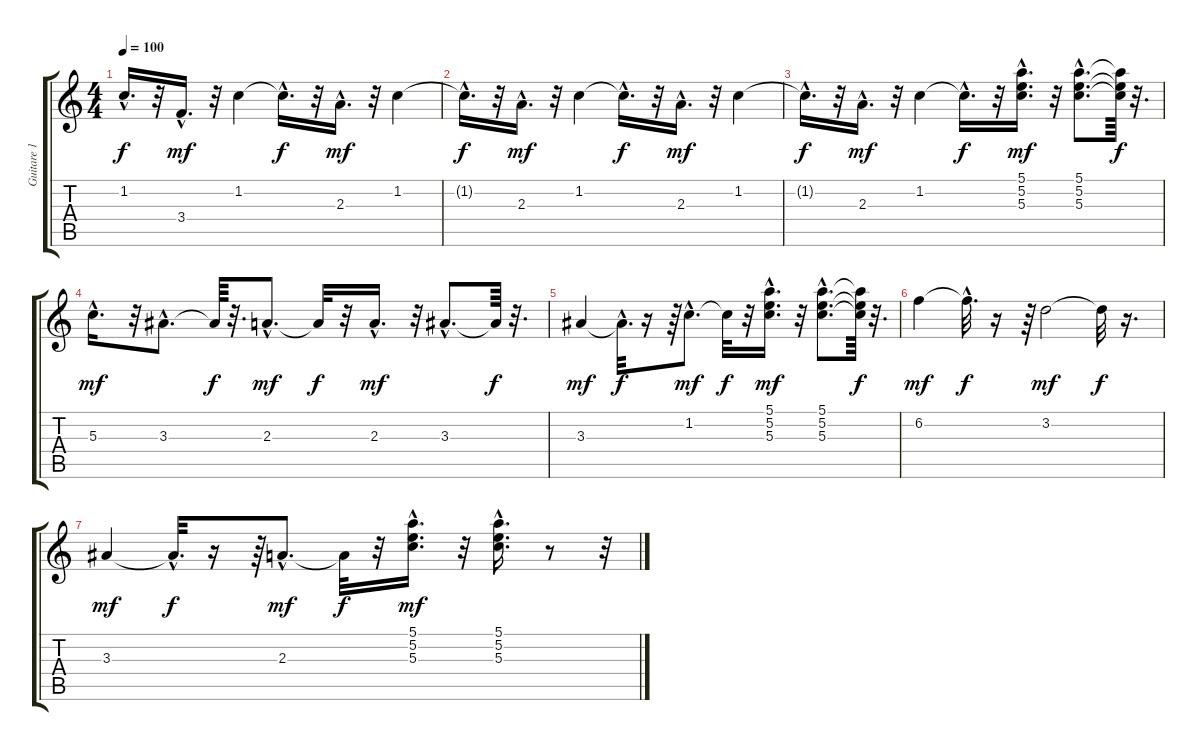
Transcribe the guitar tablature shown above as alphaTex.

\track ("Guitare 1" "Guitare 1") {instrument acousticguitarnylon}
\staff {score tabs}
\tuning (E4 B3 G3 D3 A2 E2) {hide}
\ts (4 4)
\tempo 100
\clef g2
\ks c
1.2{hac t}.16{d dy f} r.32 3.4{hac}.16{d dy mf} r.32 1.2.4 1.2{hac t}.16{d dy f} r.32 2.3{hac}.16{d dy mf} r.32 1.2.4 |
1.2{hac t}.16{d dy f} r.32 2.3{hac}.16{d dy mf} r.32 1.2.4 1.2{hac t}.16{d dy f} r.32 2.3{hac}.16{d dy mf} r.32 1.2.4 |
1.2{hac t}.16{d dy f} r.32 2.3{hac}.16{d dy mf} r.32 1.2.4 1.2{hac t}.16{d dy f} r.32 (5.1{hac} 5.2{hac} 5.3{hac}).16{d dy mf} r.32 (5.1{hac} 5.2{hac} 5.3{hac}).8{d} (5.1{t} 5.2{t} 5.3{t}).64{dy f} r.32{d} |
5.3{hac}.16{d dy mf} r.32 3.3{hac}.8{d} 3.3{t}.64{dy f} r.32{d} 2.3{hac}.8{d dy mf} 2.3{t}.32{dy f} r.32 2.3{hac}.16{d dy mf} r.32 3.3{hac}.8{d} 3.3{t}.64{dy f} r.32{d} |
3.3.4{dy mf} 3.3{hac t}.32{d dy f} r.16 r.64 1.2{hac}.8{d dy mf} 1.2{t}.32{dy f} r.32 (5.1{hac} 5.2{hac} 5.3{hac}).16{d dy mf} r.32 (5.1{hac} 5.2{hac} 5.3{hac}).8{d} (5.1{t} 5.2{t} 5.3{t}).64{dy f} r.32{d} |
6.2.4{dy mf} 6.2{hac t}.32{d dy f} r.16 r.64 3.2.2{dy mf} 3.2{t}.32{dy f} r.16{d} |
3.3.4{dy mf} 3.3{hac t}.32{d dy f} r.16 r.64 2.3{hac}.8{d dy mf} 2.3{t}.32{dy f} r.32 (5.1{hac} 5.2{hac} 5.3{hac}).16{d dy mf} r.32 (5.1{hac} 5.2{hac} 5.3{hac}).16{d} r.8 r.32
